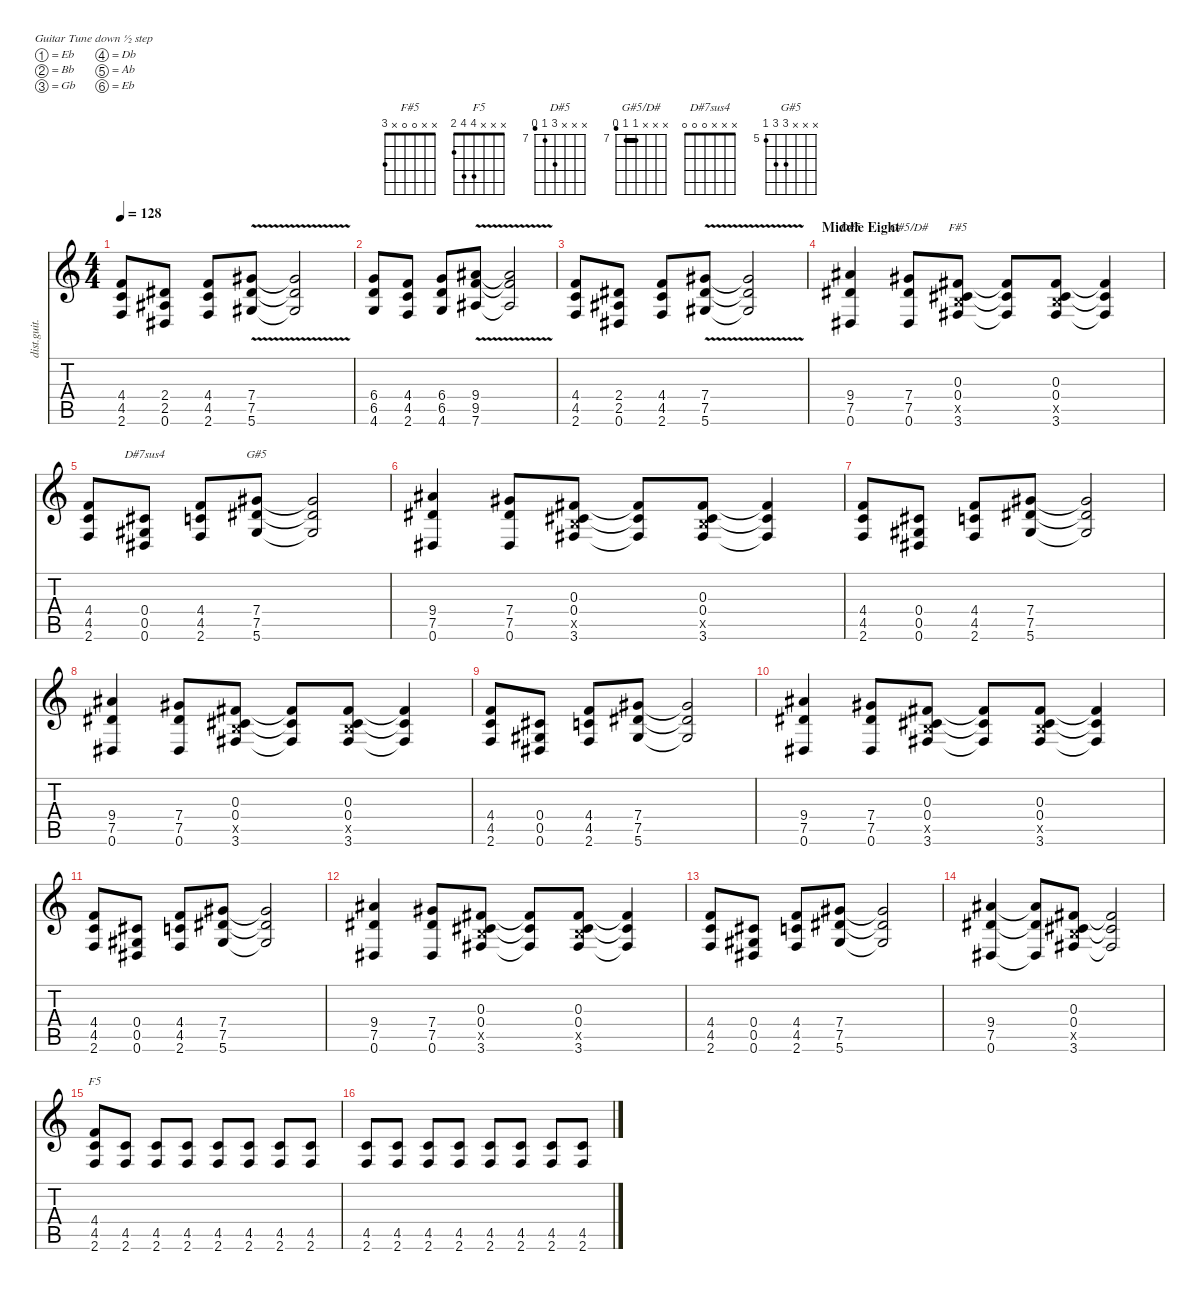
\defaultSystemsLayout 4
\hideDynamics
\bracketExtendMode nobrackets
\otherSystemsTrackNameOrientation horizontal
\track ("Billy Corgan (Distorted Rhythm)" "dist.guit.") {instrument distortionguitar}
\staff {score tabs}
\tuning (Eb4 Bb3 Gb3 Db3 Ab2 Eb2)
\chord ("F#5" x x 0 0 x 3)
\chord ("F5" x x x 4 4 2)
\chord ("D#5" x x x 9 7 6) {firstfret 7}
\chord ("G#5/D#" x x x 7 7 6) {firstfret 7 barre 7}
\chord ("D#7sus4" x x x 0 0 0)
\chord ("G#5" x x x 7 7 5) {firstfret 5}
\ts (4 4)
\tempo 128
\clef g2
\ks c
(4.4 4.5 2.6).8{dy mf beam Up} (2.4{acc #} 2.5{acc #} 0.6{acc #}).8{beam Up} (4.4 4.5 2.6).8{beam Up} (7.4{v acc #} 7.5{v acc #} 5.6{v acc #}).8{beam Up} (7.4{v t acc #} 7.5{v t acc #} 5.6{v t acc #}).2{beam Up} |
(6.4 6.5 4.6).8{beam Up} (4.4 4.5 2.6).8{beam Up} (6.4 6.5 4.6).8{beam Up} (9.4{v acc #} 9.5{v} 7.6{v acc #}).8{beam Up} (9.4{v t acc #} 9.5{v t} 7.6{v t acc #}).2{beam Up} |
(4.4 4.5 2.6).8{beam Up} (2.4{acc #} 2.5{acc #} 0.6{acc #}).8{beam Up} (4.4 4.5 2.6).8{beam Up} (7.4{v acc #} 7.5{v acc #} 5.6{v acc #}).8{beam Up} (7.4{v t acc #} 7.5{v t acc #} 5.6{v t acc #}).2{beam Up} |
\section ("" "Middle Eight")
(9.4{acc #} 7.5{acc #} 0.6{acc #}).4{ch "D#5" beam Up} (7.4{acc #} 7.5{acc #} 0.6{acc #}).8{ch "G#5/D#" beam Up} (0.3{acc #} 0.4{acc #} 3.5{x} 3.6{acc #}).8{ch "F#5" beam Up} (3.6{t acc #} 0.4{t acc #} 0.3{t acc #}).8{beam Up} (0.3{acc #} 0.4{acc #} 3.5{x} 3.6{acc #}).8{beam Up} (3.6{t acc #} 0.4{t acc #} 0.3{t acc #}).4{beam Up} |
(4.4 4.5 2.6).8{beam Up} (0.4{acc #} 0.5{acc #} 0.6{acc #}).8{ch "D#7sus4" beam Up} (4.4 4.5 2.6).8{beam Up} (7.4{acc #} 7.5{acc #} 5.6{acc #}).8{ch "G#5" beam Up} (7.4{t acc #} 7.5{t acc #} 5.6{t acc #}).2{beam Up} |
(9.4{acc #} 7.5{acc #} 0.6{acc #}).4{beam Up} (7.4{acc #} 7.5{acc #} 0.6{acc #}).8{beam Up} (0.3{acc #} 0.4{acc #} 3.5{x} 3.6{acc #}).8{beam Up} (3.6{t acc #} 0.4{t acc #} 0.3{t acc #}).8{beam Up} (0.3{acc #} 0.4{acc #} 3.5{x} 3.6{acc #}).8{beam Up} (3.6{t acc #} 0.4{t acc #} 0.3{t acc #}).4{beam Up} |
(4.4 4.5 2.6).8{beam Up} (0.4{acc #} 0.5{acc #} 0.6{acc #}).8{beam Up} (4.4 4.5 2.6).8{beam Up} (7.4{acc #} 7.5{acc #} 5.6{acc #}).8{beam Up} (7.4{t acc #} 7.5{t acc #} 5.6{t acc #}).2{beam Up} |
(9.4{acc #} 7.5{acc #} 0.6{acc #}).4{beam Up} (7.4{acc #} 7.5{acc #} 0.6{acc #}).8{beam Up} (0.3{acc #} 0.4{acc #} 3.5{x} 3.6{acc #}).8{beam Up} (3.6{t acc #} 0.4{t acc #} 0.3{t acc #}).8{beam Up} (0.3{acc #} 0.4{acc #} 3.5{x} 3.6{acc #}).8{beam Up} (3.6{t acc #} 0.4{t acc #} 0.3{t acc #}).4{beam Up} |
(4.4 4.5 2.6).8{beam Up} (0.4{acc #} 0.5{acc #} 0.6{acc #}).8{beam Up} (4.4 4.5 2.6).8{beam Up} (7.4{acc #} 7.5{acc #} 5.6{acc #}).8{beam Up} (7.4{t acc #} 7.5{t acc #} 5.6{t acc #}).2{beam Up} |
(9.4{acc #} 7.5{acc #} 0.6{acc #}).4{beam Up} (7.4{acc #} 7.5{acc #} 0.6{acc #}).8{beam Up} (0.3{acc #} 0.4{acc #} 3.5{x} 3.6{acc #}).8{beam Up} (3.6{t acc #} 0.4{t acc #} 0.3{t acc #}).8{beam Up} (0.3{acc #} 0.4{acc #} 3.5{x} 3.6{acc #}).8{beam Up} (3.6{t acc #} 0.4{t acc #} 0.3{t acc #}).4{beam Up} |
(4.4 4.5 2.6).8{beam Up} (0.4{acc #} 0.5{acc #} 0.6{acc #}).8{beam Up} (4.4 4.5 2.6).8{beam Up} (7.4{acc #} 7.5{acc #} 5.6{acc #}).8{beam Up} (7.4{t acc #} 7.5{t acc #} 5.6{t acc #}).2{beam Up} |
(9.4{acc #} 7.5{acc #} 0.6{acc #}).4{beam Up} (7.4{acc #} 7.5{acc #} 0.6{acc #}).8{beam Up} (0.3{acc #} 0.4{acc #} 3.5{x} 3.6{acc #}).8{beam Up} (3.6{t acc #} 0.4{t acc #} 0.3{t acc #}).8{beam Up} (0.3{acc #} 0.4{acc #} 3.5{x} 3.6{acc #}).8{beam Up} (3.6{t acc #} 0.4{t acc #} 0.3{t acc #}).4{beam Up} |
(4.4 4.5 2.6).8{beam Up} (0.4{acc #} 0.5{acc #} 0.6{acc #}).8{beam Up} (4.4 4.5 2.6).8{beam Up} (7.4{acc #} 7.5{acc #} 5.6{acc #}).8{beam Up} (7.4{t acc #} 7.5{t acc #} 5.6{t acc #}).2{beam Up} |
(9.4{acc #} 7.5{acc #} 0.6{acc #}).4{beam Up} (0.6{t acc #} 7.5{t acc #} 9.4{t acc #}).8{beam Up} (0.3{acc #} 0.4{acc #} 3.5{x} 3.6{acc #}).8{beam Up} (0.4{t acc #} 3.6{t acc #} 0.3{t acc #}).2{beam Up} |
(4.4 4.5 2.6).8{ch "F5" beam Up} (4.5 2.6).8{beam Up} (4.5 2.6).8{beam Up} (4.5 2.6).8{beam Up} (4.5 2.6).8{beam Up} (4.5 2.6).8{beam Up} (4.5 2.6).8{beam Up} (4.5 2.6).8{beam Up} |
(4.5 2.6).8{beam Up} (4.5 2.6).8{beam Up} (4.5 2.6).8{beam Up} (4.5 2.6).8{beam Up} (4.5 2.6).8{beam Up} (4.5 2.6).8{beam Up} (4.5 2.6).8{beam Up} (4.5 2.6).8{beam Up}
